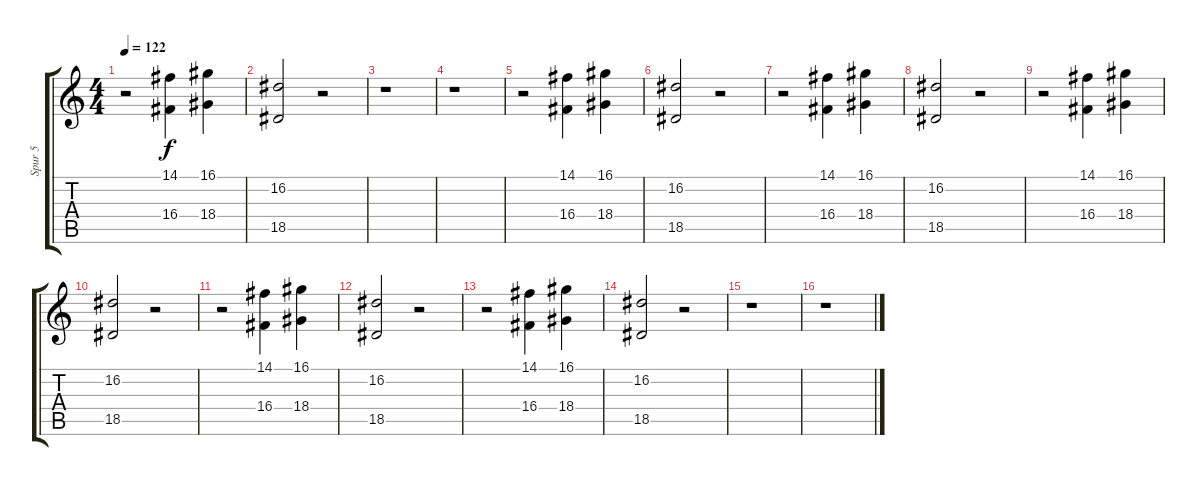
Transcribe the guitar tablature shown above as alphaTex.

\track ("Spur 5" "Spur 5") {instrument stringensemble2}
\staff {score tabs}
\tuning (E4 B3 G3 D3 A2 E2) {hide}
\ts (4 4)
\tempo 122
\clef g2
\ks c
r.2{dy f} (14.1 16.4).4 (16.1 18.4).4 |
(16.2 18.5).2 r.2 |
r.1 |
r.1 |
r.2 (14.1 16.4).4 (16.1 18.4).4 |
(16.2 18.5).2 r.2 |
r.2 (14.1 16.4).4 (16.1 18.4).4 |
(16.2 18.5).2 r.2 |
r.2 (14.1 16.4).4 (16.1 18.4).4 |
(16.2 18.5).2 r.2 |
r.2 (14.1 16.4).4 (16.1 18.4).4 |
(16.2 18.5).2 r.2 |
r.2 (14.1 16.4).4 (16.1 18.4).4 |
(16.2 18.5).2 r.2 |
r.1 |
r.1
